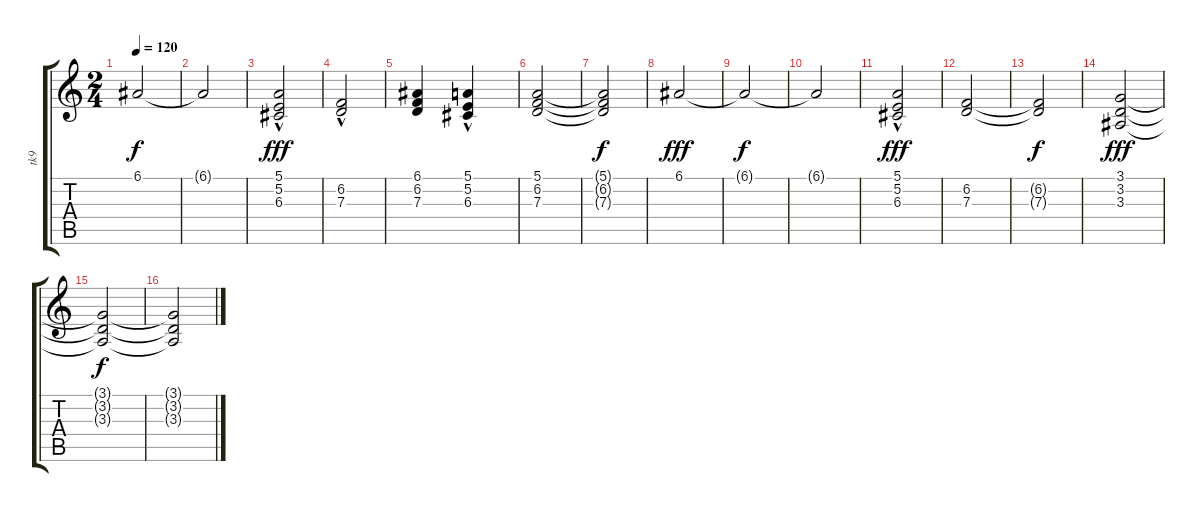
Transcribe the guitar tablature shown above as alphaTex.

\track ("tk9" "tk9") {instrument stringensemble1}
\staff {score tabs}
\tuning (E4 B3 G3 D3 A2 E2) {hide}
\ts (2 4)
\tempo 120
\clef g2
\ks c
6.1{t}.2{dy f} |
6.1{t}.2 |
(5.1 5.2{hac} 6.3).2{dy fff} |
(6.2{hac} 7.3).2 |
(6.1 6.2 7.3).4 (5.1 5.2{hac} 6.3).4 |
(5.1 6.2 7.3).2 |
(5.1{t} 6.2{t} 7.3{t}).2{dy f} |
6.1.2{dy fff} |
6.1{t}.2{dy f} |
6.1{t}.2 |
(5.1 5.2{hac} 6.3).2{dy fff} |
(6.2 7.3).2 |
(6.2{t} 7.3{t}).2{dy f} |
(3.1 3.2 3.3).2{dy fff} |
(3.1{t} 3.2{t} 3.3{t}).2{dy f} |
(3.1{t} 3.2{t} 3.3{t}).2
